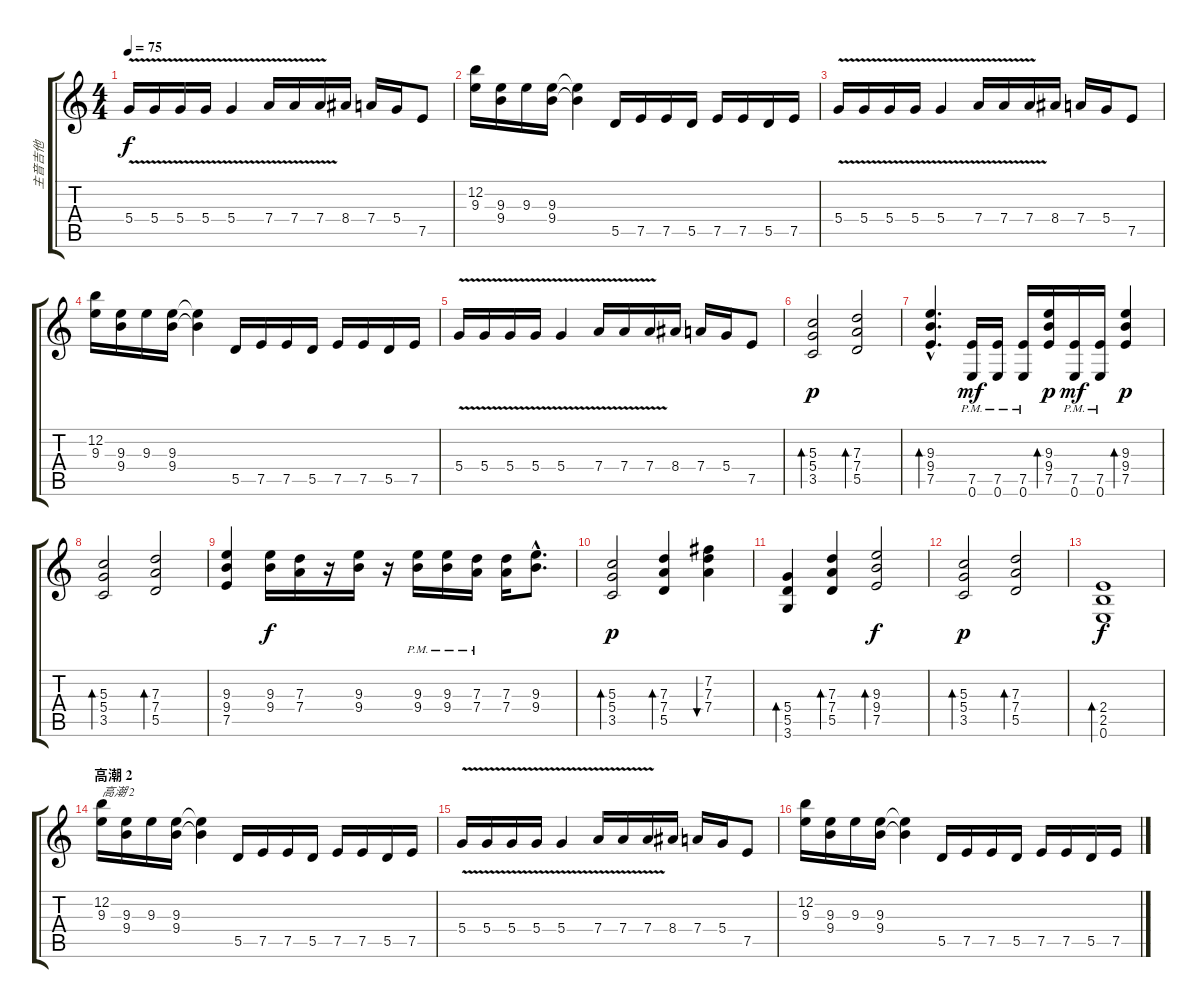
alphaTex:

\track ("主音吉他" "主音吉他") {instrument overdrivenguitar}
\staff {score tabs}
\tuning (E4 B3 G3 D3 A2 E2) {hide}
\ts (4 4)
\tempo 75
\clef g2
\ks c
5.4{v}.16{dy f} 5.4{v}.16 5.4{v}.16 5.4{v}.16 5.4{v}.4 7.4{v}.16 7.4{v}.16 7.4{v}.16 8.4.16 7.4.16 5.4.16 7.5.8 |
(12.2 9.3).16 (9.3 9.4).16 9.3.16 (9.3 9.4).16 (9.3{t} 9.4{t}).4 5.5.16 7.5.16 7.5.16 5.5.16 7.5.16 7.5.16 5.5.16 7.5.16 |
5.4{v}.16 5.4{v}.16 5.4{v}.16 5.4{v}.16 5.4{v}.4 7.4{v}.16 7.4{v}.16 7.4{v}.16 8.4.16 7.4.16 5.4.16 7.5.8 |
(12.2 9.3).16 (9.3 9.4).16 9.3.16 (9.3 9.4).16 (9.3{t} 9.4{t}).4 5.5.16 7.5.16 7.5.16 5.5.16 7.5.16 7.5.16 5.5.16 7.5.16 |
5.4{v}.16 5.4{v}.16 5.4{v}.16 5.4{v}.16 5.4{v}.4 7.4{v}.16 7.4{v}.16 7.4{v}.16 8.4.16 7.4.16 5.4.16 7.5.8 |
\section ("" "")
(5.3 5.4 3.5).2{bd 30 dy p} (7.3 7.4 5.5).2{bd 30} |
(9.3{hac} 9.4{hac} 7.5{hac}).4{d bd 30} (7.5{pm} 0.6{pm}).16{dy mf} (7.5{pm} 0.6{pm}).16 (7.5{pm} 0.6{pm}).16 (9.3 9.4 7.5).16{bd 30 dy p} (7.5{pm} 0.6{pm}).16{dy mf} (7.5{pm} 0.6{pm}).16 (9.3 9.4 7.5).4{bd 30 dy p} |
(5.3 5.4 3.5).2{bd 30} (7.3 7.4 5.5).2{bd 30} |
(9.3 9.4 7.5).4 (9.3 9.4).16{dy f} (7.3 7.4).16 r.16 (9.3 9.4).16 r.16 (9.3{pm} 9.4{pm}).16 (9.3{pm} 9.4{pm}).16 (7.3{pm} 7.4{pm}).16 (7.3 7.4).16 (9.3{hac} 9.4{hac}).8{d} |
(5.3 5.4 3.5).2{bd 30 dy p} (7.3 7.4 5.5).4{bd 30} (7.2 7.3 7.4).4{bu 30} |
(5.4 5.5 3.6).4{bd 30} (7.3 7.4 5.5).4{bd 30} (9.3 9.4 7.5).2{bd 30 dy f} |
(5.3 5.4 3.5).2{bd 30 dy p} (7.3 7.4 5.5).2{bd 30} |
(2.4 2.5 0.6).1{bd 30 dy f} |
\section ("" "高潮 2")
(12.2 9.3).16{txt "高潮 2" volume 10} (9.3 9.4).16 9.3.16 (9.3 9.4).16 (9.3{t} 9.4{t}).4 5.5.16 7.5.16 7.5.16 5.5.16 7.5.16 7.5.16 5.5.16 7.5.16 |
5.4{v}.16 5.4{v}.16 5.4{v}.16 5.4{v}.16 5.4{v}.4 7.4{v}.16 7.4{v}.16 7.4{v}.16 8.4.16 7.4.16 5.4.16 7.5.8 |
(12.2 9.3).16 (9.3 9.4).16 9.3.16 (9.3 9.4).16 (9.3{t} 9.4{t}).4 5.5.16 7.5.16 7.5.16 5.5.16 7.5.16 7.5.16 5.5.16 7.5.16
